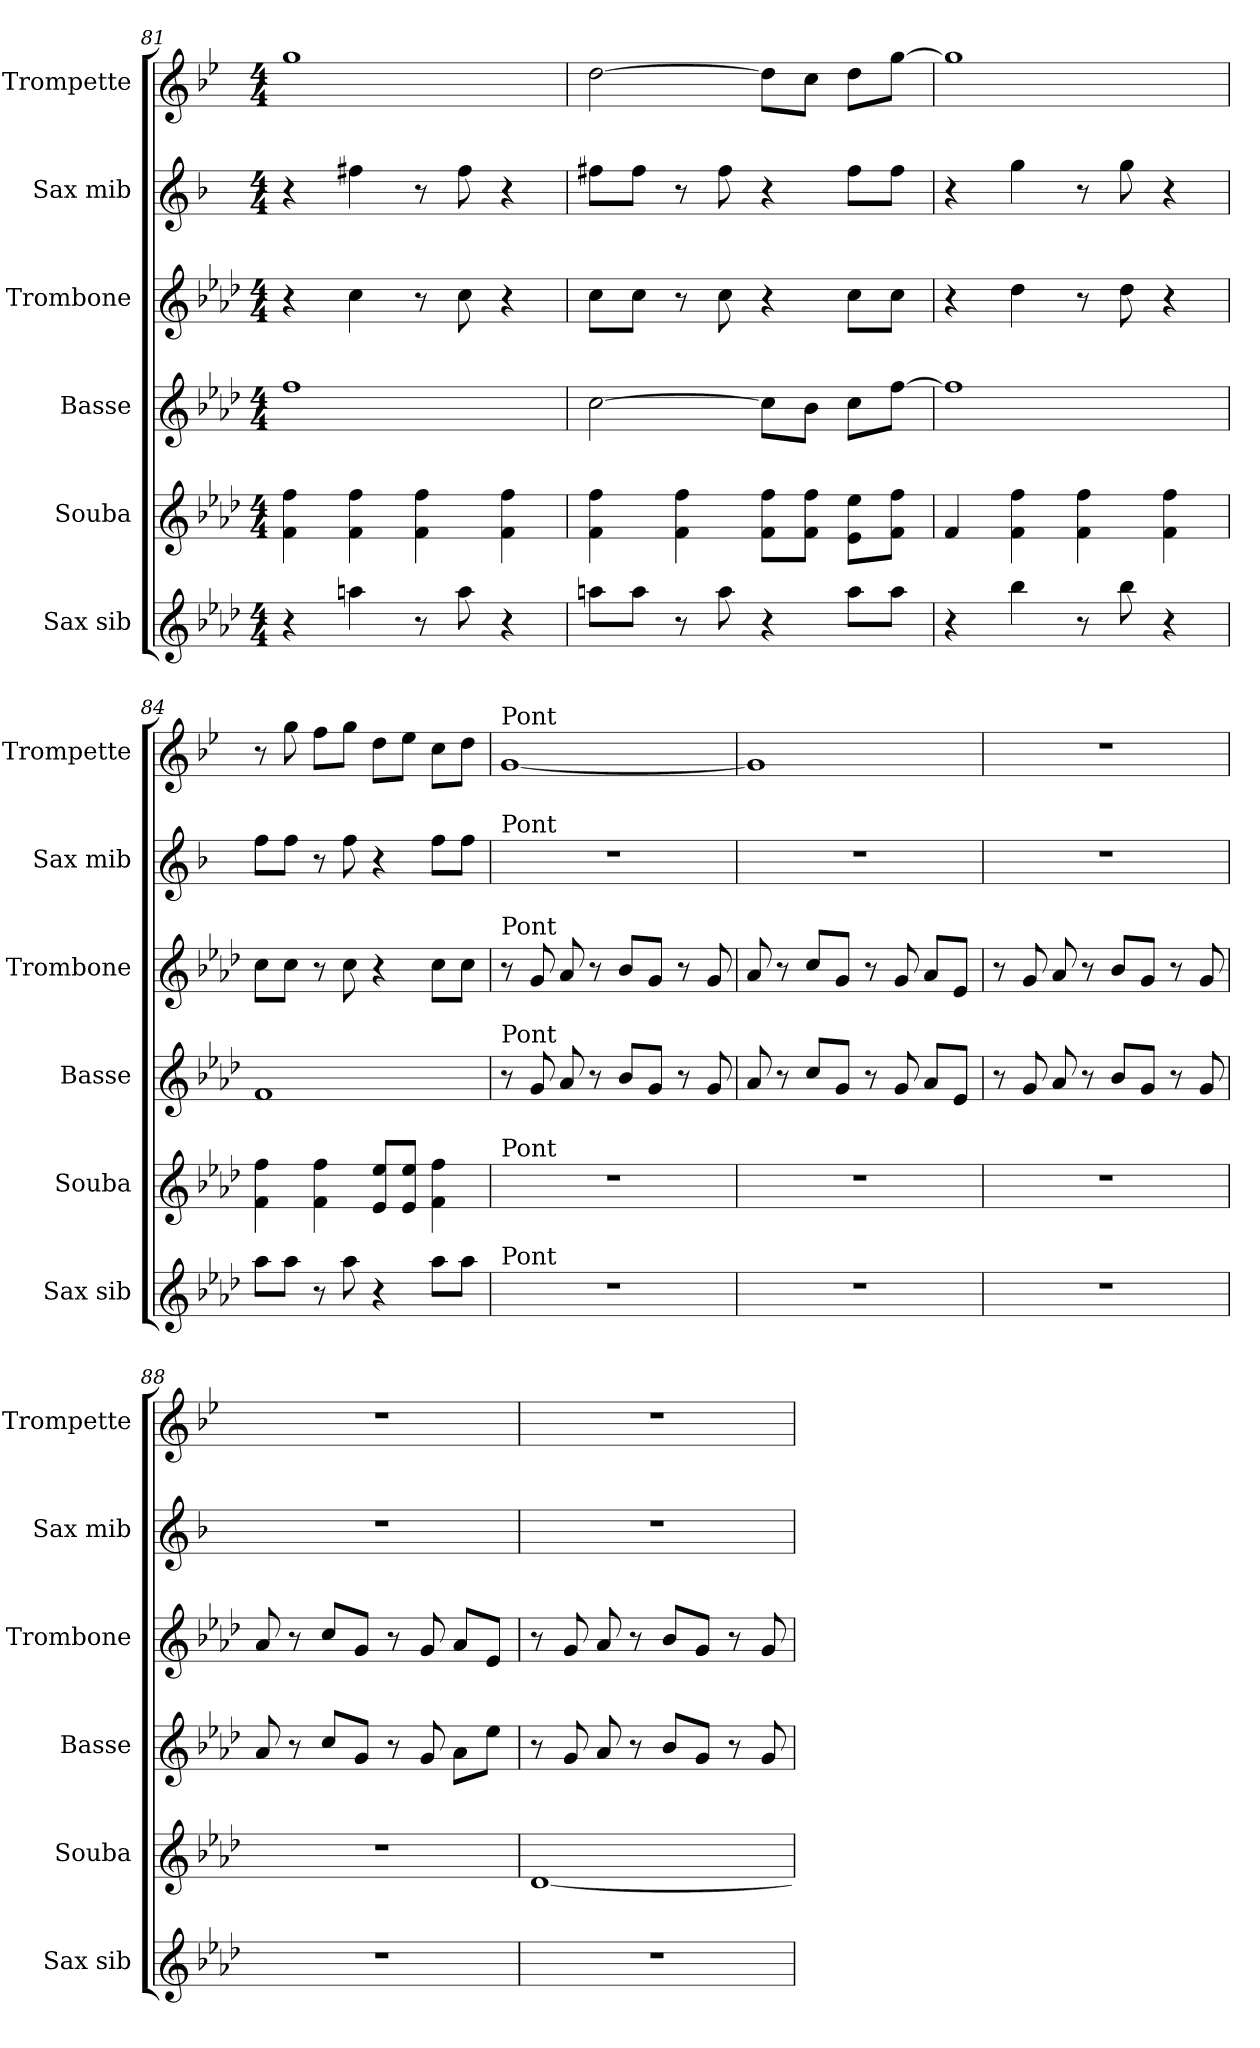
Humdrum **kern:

**kern	**kern	**kern	**kern	**kern	**kern
*part6	*part5	*part4	*part3	*part2	*part1
*staff6	*staff5	*staff4	*staff3	*staff2	*staff1
*I"Sax sib	*I"Souba	*I"Basse	*I"Trombone	*I"Sax mib	*I"Trompette
*I'Sax sib	*I'Souba	*I'Basse	*I'Trombone	*I'Sax mib	*I'Trompette
*clefG2	*clefG2	*clefG2	*clefG2	*clefG2	*clefG2
*ITrd8c14	*ITrd15c26	*ITrd8c14	*ITrd8c14	*ITrd5c9	*ITrd1c2
*k[b-e-a-d-]	*k[b-e-a-d-]	*k[b-e-a-d-]	*k[b-e-a-d-]	*k[b-e-a-d-]	*k[b-e-a-d-]
*M4/4	*M4/4	*M4/4	*M4/4	*M4/4	*M4/4
=81	=81	=81	=81	=81	=81
4r	4FF 4F	1f	4r	4r	1ff
4an	4FF 4F	.	4c	4an	.
8r	4FF 4F	.	8r	8r	.
8a	.	.	8c	8a	.
4r	4FF 4F	.	4r	4r	.
=82	=82	=82	=82	=82	=82
8anL	4FF 4F	[2c	8cL	8anL	[2cc
8aJ	.	.	8cJ	8aJ	.
8r	4FF 4F	.	8r	8r	.
8a	.	.	8c	8a	.
4r	8FF 8FL	8cL]	4r	4r	8ccL]
.	8FF 8FJ	8B-J	.	.	8b-J
8aL	8EE- 8E-L	8cL	8cL	8aL	8ccL
8aJ	8FF 8FJ	[8fJ	8cJ	8aJ	[8ffJ
=83	=83	=83	=83	=83	=83
4r	4FF	1f]	4r	4r	1ff]
4b-	4FF 4F	.	4d-	4b-	.
8r	4FF 4F	.	8r	8r	.
8b-	.	.	8d-	8b-	.
4r	4FF 4F	.	4r	4r	.
=84	=84	=84	=84	=84	=84
8a-L	4FF 4F	1F	8cL	8a-L	8r
8a-J	.	.	8cJ	8a-J	8ff
8r	4FF 4F	.	8r	8r	8ee-L
8a-	.	.	8c	8a-	8ffJ
4r	8EE- 8E-L	.	4r	4r	8ccL
.	8EE- 8E-J	.	.	.	8dd-J
8a-L	4FF 4F	.	8cL	8a-L	8b-L
8a-J	.	.	8cJ	8a-J	8ccJ
=85	=85	=85	=85	=85	=85
!	!	!	!	!	!LO:TX:t=Pont
!	!	!	!	!LO:TX:t=Pont	!
!	!	!	!LO:TX:t=Pont	!	!
!	!	!LO:TX:t=Pont	!	!	!
!	!LO:TX:t=Pont	!	!	!	!
!LO:TX:t=Pont	!	!	!	!	!
1r	1r	8r	8r	1r	[1f
.	.	8G	8G	.	.
.	.	8A-	8A-	.	.
.	.	8r	8r	.	.
.	.	8B-L	8B-L	.	.
.	.	8GJ	8GJ	.	.
.	.	8r	8r	.	.
.	.	8G	8G	.	.
=86	=86	=86	=86	=86	=86
1r	1r	8A-	8A-	1r	1f]
.	.	8r	8r	.	.
.	.	8cL	8cL	.	.
.	.	8GJ	8GJ	.	.
.	.	8r	8r	.	.
.	.	8G	8G	.	.
.	.	8A-L	8A-L	.	.
.	.	8E-J	8E-J	.	.
=87	=87	=87	=87	=87	=87
1r	1r	8r	8r	1r	1r
.	.	8G	8G	.	.
.	.	8A-	8A-	.	.
.	.	8r	8r	.	.
.	.	8B-L	8B-L	.	.
.	.	8GJ	8GJ	.	.
.	.	8r	8r	.	.
.	.	8G	8G	.	.
=88	=88	=88	=88	=88	=88
1r	1r	8A-	8A-	1r	1r
.	.	8r	8r	.	.
.	.	8cL	8cL	.	.
.	.	8GJ	8GJ	.	.
.	.	8r	8r	.	.
.	.	8G	8G	.	.
.	.	8A-L	8A-L	.	.
.	.	8e-J	8E-J	.	.
=89	=89	=89	=89	=89	=89
1r	[1DD-	8r	8r	1r	1r
.	.	8G	8G	.	.
.	.	8A-	8A-	.	.
.	.	8r	8r	.	.
.	.	8B-L	8B-L	.	.
.	.	8GJ	8GJ	.	.
.	.	8r	8r	.	.
.	.	8G	8G	.	.
=	=	=	=	=	=
*-	*-	*-	*-	*-	*-
